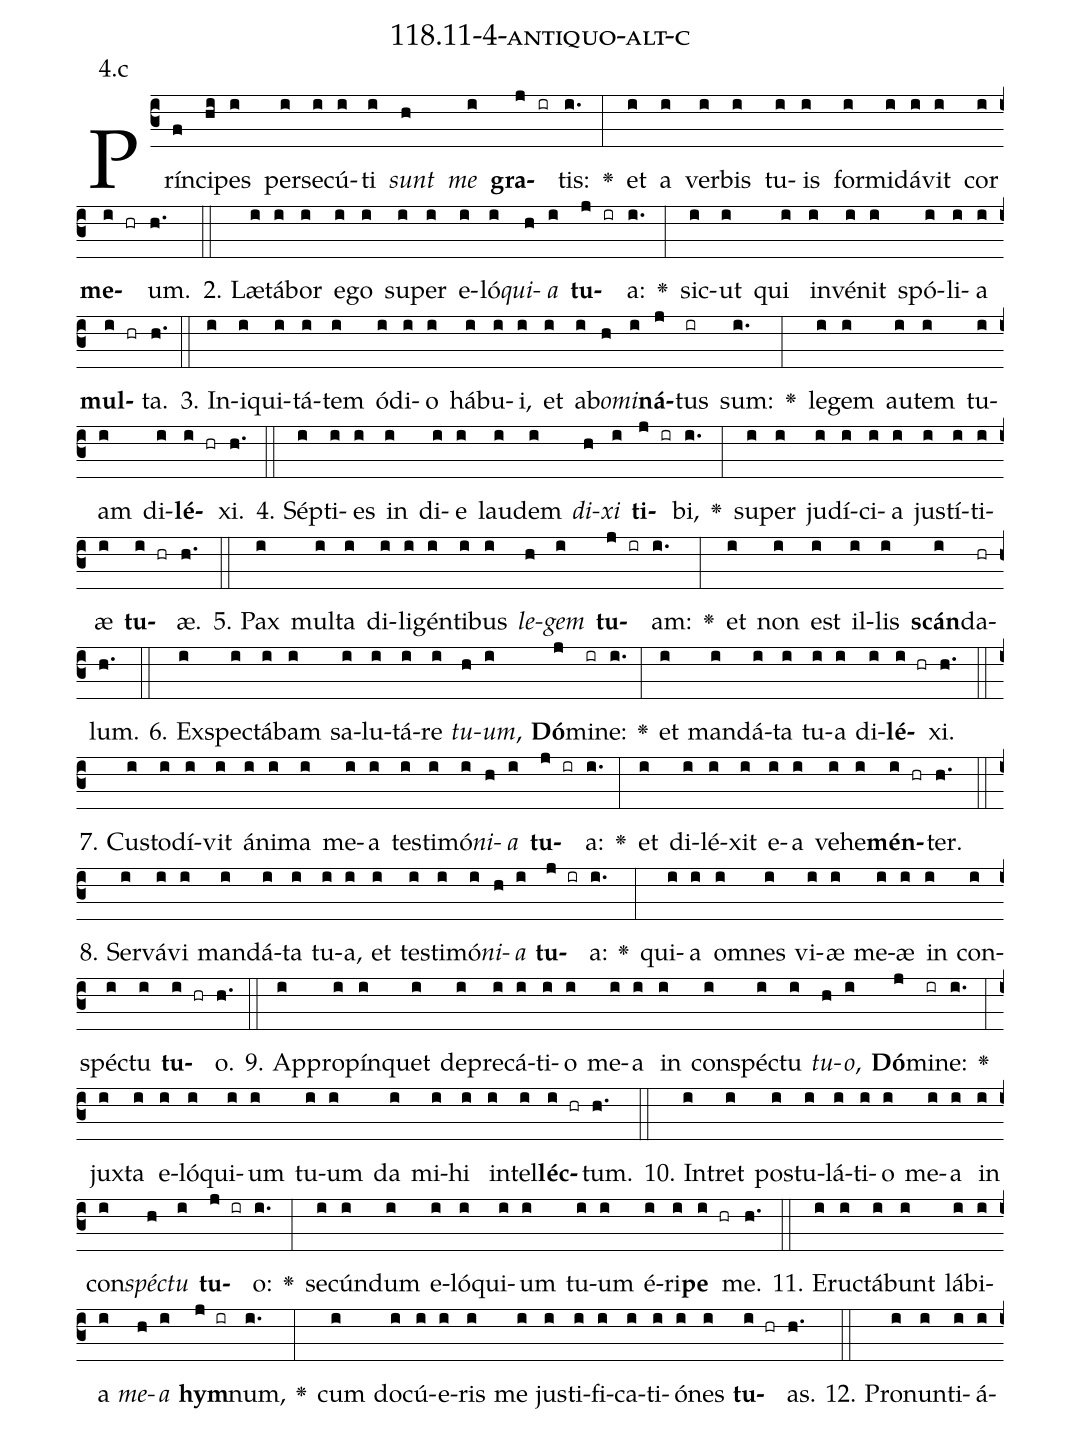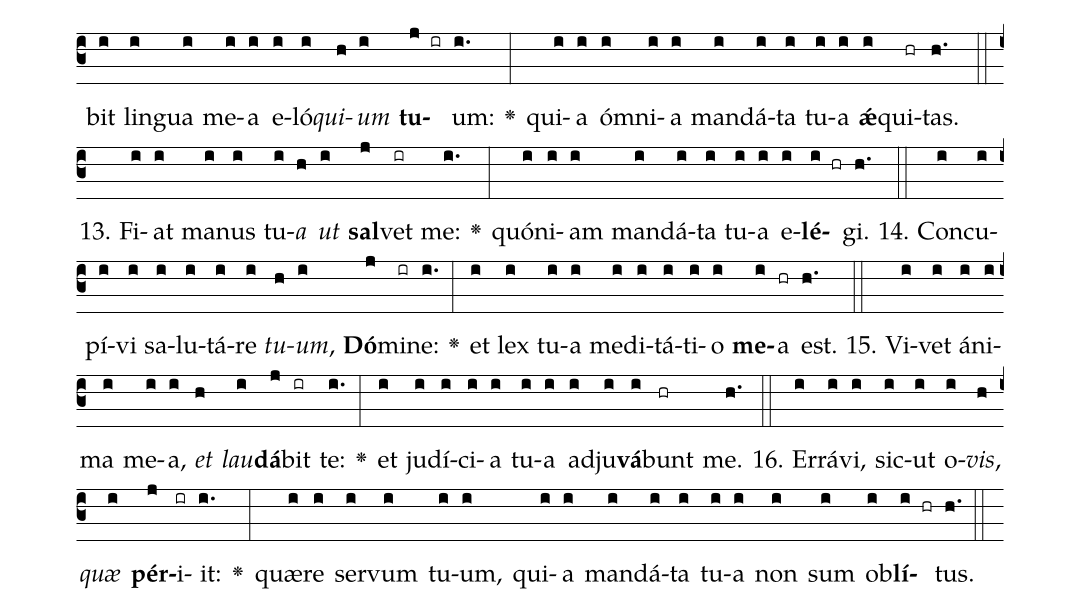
name: 118.11-4-antiquo-alt-c;
annotation: 4.c;
%%
(c3)Prín(f)ci(hi)pes(i) per(i)se(i)cú(i)ti(i) <i>sunt</i>(h) <i>me</i>(i) <b>gra</b>(j ir)tis:(i.) <v>\greheightstar</v>(:) et(i) a(i) ver(i)bis(i) tu(i)is(i) for(i)mi(i)dá(i)vit(i) cor(i) <b>me</b>(i hr)um.(h.) (::)
2. Læ(i)tá(i)bor(i) e(i)go(i) su(i)per(i) e(i)ló(i)<i>qui</i>(h)<i>a</i>(i) <b>tu</b>(j ir)a:(i.) <v>\greheightstar</v>(:) sic(i)ut(i) qui(i) in(i)vé(i)nit(i) spó(i)li(i)a(i) <b>mul</b>(i hr)ta.(h.) (::)
3. In(i)i(i)qui(i)tá(i)tem(i) ó(i)di(i)o(i) há(i)bu(i)i,(i) et(i) ab(i)<i>o</i>(h)<i>mi</i>(i)<b>ná</b>(j)tus(ir) sum:(i.) <v>\greheightstar</v>(:) le(i)gem(i) au(i)tem(i) tu(i)am(i) di(i)<b>lé</b>(i hr)xi.(h.) (::)
4. Sép(i)ti(i)es(i) in(i) di(i)e(i) lau(i)dem(i) <i>di</i>(h)<i>xi</i>(i) <b>ti</b>(j ir)bi,(i.) <v>\greheightstar</v>(:) su(i)per(i) ju(i)dí(i)ci(i)a(i) jus(i)tí(i)ti(i)æ(i) <b>tu</b>(i hr)æ.(h.) (::)
5. Pax(i) mul(i)ta(i) di(i)li(i)gén(i)ti(i)bus(i) <i>le</i>(h)<i>gem</i>(i) <b>tu</b>(j ir)am:(i.) <v>\greheightstar</v>(:) et(i) non(i) est(i) il(i)lis(i) <b>scán</b>(i)da(hr)lum.(h.) (::)
6. Ex(i)spec(i)tá(i)bam(i) sa(i)lu(i)tá(i)re(i) <i>tu</i>(h)<i>um</i>,(i) <b>Dó</b>(j)mi(ir)ne:(i.) <v>\greheightstar</v>(:) et(i) man(i)dá(i)ta(i) tu(i)a(i) di(i)<b>lé</b>(i hr)xi.(h.) (::)
7. Cus(i)to(i)dí(i)vit(i) á(i)ni(i)ma(i) me(i)a(i) tes(i)ti(i)mó(i)<i>ni</i>(h)<i>a</i>(i) <b>tu</b>(j ir)a:(i.) <v>\greheightstar</v>(:) et(i) di(i)lé(i)xit(i) e(i)a(i) ve(i)he(i)<b>mén</b>(i hr)ter.(h.) (::)
8. Ser(i)vá(i)vi(i) man(i)dá(i)ta(i) tu(i)a,(i) et(i) tes(i)ti(i)mó(i)<i>ni</i>(h)<i>a</i>(i) <b>tu</b>(j ir)a:(i.) <v>\greheightstar</v>(:) qui(i)a(i) om(i)nes(i) vi(i)æ(i) me(i)æ(i) in(i) con(i)spéc(i)tu(i) <b>tu</b>(i hr)o.(h.) (::)
9. Ap(i)pro(i)pín(i)quet(i) de(i)pre(i)cá(i)ti(i)o(i) me(i)a(i) in(i) con(i)spéc(i)tu(i) <i>tu</i>(h)<i>o</i>,(i) <b>Dó</b>(j)mi(ir)ne:(i.) <v>\greheightstar</v>(:) jux(i)ta(i) e(i)ló(i)qui(i)um(i) tu(i)um(i) da(i) mi(i)hi(i) in(i)tel(i)<b>léc</b>(i hr)tum.(h.) (::)
10. In(i)tret(i) pos(i)tu(i)lá(i)ti(i)o(i) me(i)a(i) in(i) con(i)<i>spéc</i>(h)<i>tu</i>(i) <b>tu</b>(j ir)o:(i.) <v>\greheightstar</v>(:) se(i)cún(i)dum(i) e(i)ló(i)qui(i)um(i) tu(i)um(i) é(i)ri(i)<b>pe</b>(i hr) me.(h.) (::)
11. E(i)ruc(i)tá(i)bunt(i) lá(i)bi(i)a(i) <i>me</i>(h)<i>a</i>(i) <b>hym</b>(j ir)num,(i.) <v>\greheightstar</v>(:) cum(i) do(i)cú(i)e(i)ris(i) me(i) jus(i)ti(i)fi(i)ca(i)ti(i)ó(i)nes(i) <b>tu</b>(i hr)as.(h.) (::)
12. Pro(i)nun(i)ti(i)á(i)bit(i) lin(i)gua(i) me(i)a(i) e(i)ló(i)<i>qui</i>(h)<i>um</i>(i) <b>tu</b>(j ir)um:(i.) <v>\greheightstar</v>(:) qui(i)a(i) óm(i)ni(i)a(i) man(i)dá(i)ta(i) tu(i)a(i) <b>ǽ</b>(i)qui(hr)tas.(h.) (::)
13. Fi(i)at(i) ma(i)nus(i) tu(i)<i>a</i>(h) <i>ut</i>(i) <b>sal</b>(j)vet(ir) me:(i.) <v>\greheightstar</v>(:) quón(i)i(i)am(i) man(i)dá(i)ta(i) tu(i)a(i) e(i)<b>lé</b>(i hr)gi.(h.) (::)
14. Con(i)cu(i)pí(i)vi(i) sa(i)lu(i)tá(i)re(i) <i>tu</i>(h)<i>um</i>,(i) <b>Dó</b>(j)mi(ir)ne:(i.) <v>\greheightstar</v>(:) et(i) lex(i) tu(i)a(i) me(i)di(i)tá(i)ti(i)o(i) <b>me</b>(i)a(hr) est.(h.) (::)
15. Vi(i)vet(i) á(i)ni(i)ma(i) me(i)a,(i) <i>et</i>(h) <i>lau</i>(i)<b>dá</b>(j)bit(ir) te:(i.) <v>\greheightstar</v>(:) et(i) ju(i)dí(i)ci(i)a(i) tu(i)a(i) ad(i)ju(i)<b>vá</b>(i)bunt(hr) me.(h.) (::)
16. Er(i)rá(i)vi,(i) sic(i)ut(i) o(i)<i>vis</i>,(h) <i>quæ</i>(i) <b>pér</b>(j)i(ir)it:(i.) <v>\greheightstar</v>(:) quæ(i)re(i) ser(i)vum(i) tu(i)um,(i) qui(i)a(i) man(i)dá(i)ta(i) tu(i)a(i) non(i) sum(i) ob(i)<b>lí</b>(i hr)tus.(h.) (::)
